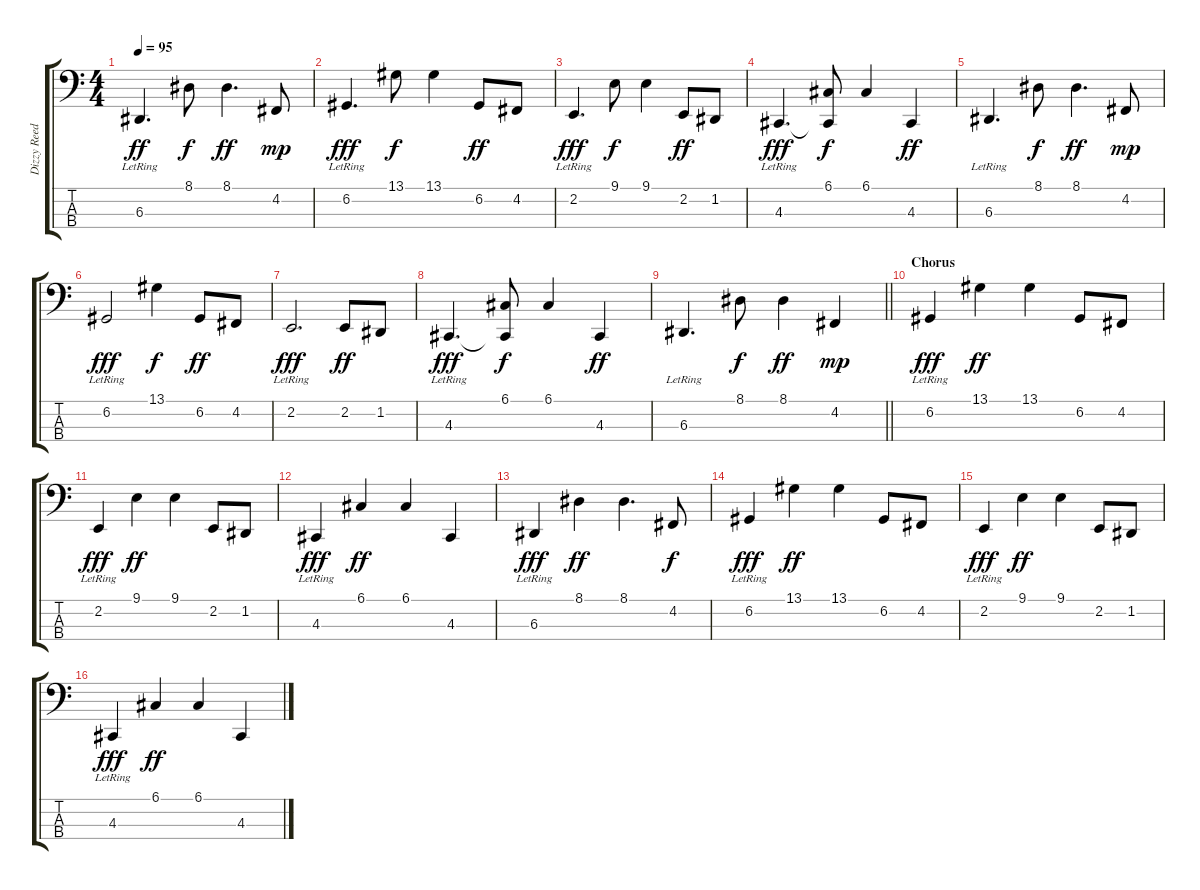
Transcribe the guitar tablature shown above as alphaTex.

\track ("Dizzy Reed - Piano L'" "Dizzy Reed") {instrument acousticgrandpiano}
\staff {score tabs}
\tuning (G2 D2 A1 E1) {hide}
\ts (4 4)
\tempo 95
\clef f4
\ks c
6.3{lr}.4{d dy ff} 8.1.8{dy f} 8.1.4{d dy ff} 4.2.8{dy mp} |
6.2{lr}.4{d dy fff} 13.1.8{dy f} 13.1.4 6.2.8{dy ff} 4.2.8 |
2.2{lr}.4{d dy fff} 9.1.8{dy f} 9.1.4 2.2.8{dy ff} 1.2.8 |
4.3{lr}.4{d dy fff} (6.1 4.3{t}).8{dy f} 6.1.4 4.3.4{dy ff} |
6.3{lr}.4{d} 8.1.8{dy f} 8.1.4{d dy ff} 4.2.8{dy mp} |
6.2{lr}.2{dy fff} 13.1.4{dy f} 6.2.8{dy ff} 4.2.8 |
2.2{lr}.2{d dy fff} 2.2.8{dy ff} 1.2.8 |
4.3{lr}.4{d dy fff} (6.1 4.3{t}).8{dy f} 6.1.4 4.3.4{dy ff} |
\barLineRight lightlight
6.3{lr}.4{d} 8.1.8{dy f} 8.1.4{dy ff} 4.2.4{dy mp} |
\section ("" "Chorus")
6.2{lr}.4{dy fff} 13.1.4{dy ff} 13.1.4 6.2.8 4.2.8 |
2.2{lr}.4{dy fff} 9.1.4{dy ff} 9.1.4 2.2.8 1.2.8 |
4.3{lr}.4{dy fff} 6.1.4{dy ff} 6.1.4 4.3.4 |
6.3{lr}.4{dy fff} 8.1.4{dy ff} 8.1.4{d} 4.2.8{dy f} |
6.2{lr}.4{dy fff} 13.1.4{dy ff} 13.1.4 6.2.8 4.2.8 |
2.2{lr}.4{dy fff} 9.1.4{dy ff} 9.1.4 2.2.8 1.2.8 |
4.3{lr}.4{dy fff} 6.1.4{dy ff} 6.1.4 4.3.4
